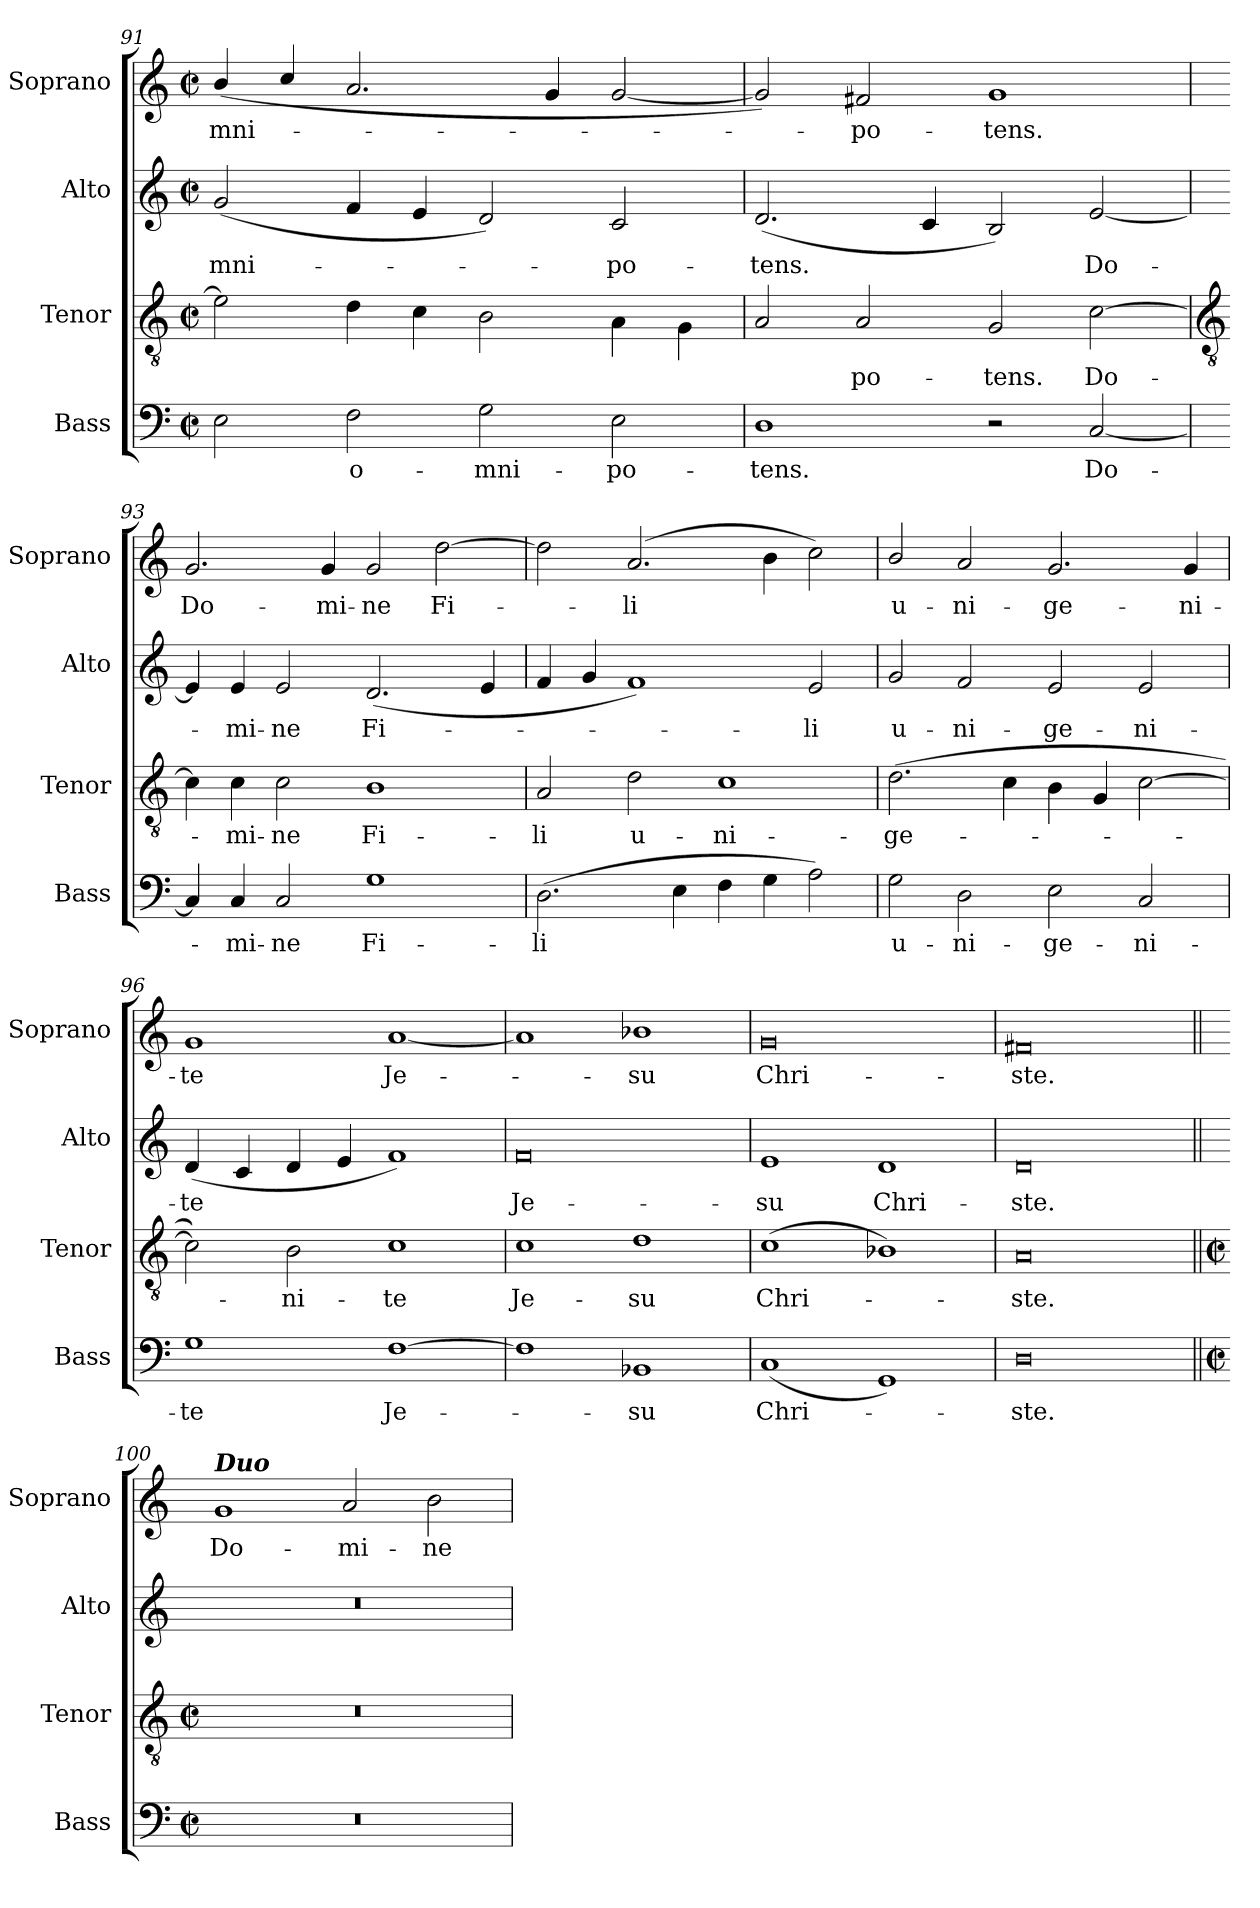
**kern	**text	**kern	**text	**kern	**text	**kern	**text
*part4	*part4	*part3	*part3	*part2	*part2	*part1	*part1
*staff4	*staff4	*staff3	*staff3	*staff2	*staff2	*staff1	*staff1
*I"Bass	*	*I"Tenor	*	*I"Alto	*	*I"Soprano	*
*I'Bass	*	*I'Tenor	*	*I'Alto	*	*I'Soprano	*
*clefF4	*	*clefGv2	*	*clefG2	*	*clefG2	*
*k[]	*	*k[]	*	*k[]	*	*k[]	*
*C:	*	*C:	*	*C:	*	*C:	*
*M4/2	*	*M4/2	*	*M4/2	*	*M4/2	*
*met(c|)	*	*met(c|)	*	*met(c|)	*	*met(c|)	*
=91	=91	=91	=91	=91	=91	=91	=91
!	!	!	!	!	!LO:LY:b	!	!LO:LY:b
2E	.	2e]	.	(<2g	-mni-	(<4b/	-mni-
.	.	.	.	.	.	4cc/	.
!	!LO:LY:b	!	!	!	!	!	!
2F	o-	4d	.	4f	.	2.a	.
.	.	4c	.	4e	.	.	.
!	!LO:LY:b	!	!	!	!	!	!
2G	-mni-	2B	.	2d)	.	.	.
.	.	.	.	.	.	4g	.
!	!LO:LY:b	!	!	!	!LO:LY:b	!	!
2E	-po-	4A\	.	2c	po-	[2g	.
.	.	4G\	.	.	.	.	.
=92	=92	=92	=92	=92	=92	=92	=92
!	!LO:LY:b	!	!	!	!LO:LY:b	!	!
1D	-tens.	2A	.	(<2.d	-tens.	2g])	.
!	!	!	!LO:LY:b	!	!	!	!LO:LY:b
.	.	2A	po-	.	.	2f#	po-
.	.	.	.	4c	.	.	.
!	!	!	!LO:LY:b	!	!	!	!LO:LY:b
2r	.	2G	-tens.	2B)	.	1g	-tens.
!	!LO:LY:b	!	!LO:LY:b	!	!LO:LY:b	!	!
[2C	Do-	[2c	Do-	[2e	Do-	.	.
!!LO:LB:g=z
=93	=93	=93	=93	=93	=93	=93	=93
*	*	*clefGv2	*	*	*	*	*
!	!	!	!	!	!	!	!LO:LY:b
4C]	.	4c]	.	4e]	.	2.g	Do-
!	!LO:LY:b	!	!LO:LY:b	!	!LO:LY:b	!	!
4C	mi-	4c	mi-	4e	mi-	.	.
!	!LO:LY:b	!	!LO:LY:b	!	!LO:LY:b	!	!
2C	-ne	2c	-ne	2e	-ne	.	.
!	!	!	!	!	!	!	!LO:LY:b
.	.	.	.	.	.	4g	-mi-
!	!LO:LY:b	!	!LO:LY:b	!	!LO:LY:b	!	!LO:LY:b
1G	Fi-	1B	Fi-	(<2.d	Fi-	2g	-ne
!	!	!	!	!	!	!	!LO:LY:b
.	.	.	.	.	.	[2dd	Fi-
.	.	.	.	4e	.	.	.
=94	=94	=94	=94	=94	=94	=94	=94
!	!LO:LY:b	!	!LO:LY:b	!	!	!	!
(>2.D	-li	2A	-li	4f	.	2dd]	.
.	.	.	.	4g	.	.	.
!	!	!	!LO:LY:b	!	!	!	!LO:LY:b
.	.	2d	u-	1f)	.	(>2.a	li
4E	.	.	.	.	.	.	.
!	!	!	!LO:LY:b	!	!	!	!
4F	.	1c	-ni-	.	.	.	.
4G	.	.	.	.	.	4b	.
!	!	!	!	!	!LO:LY:b	!	!
2A)	.	.	.	2e	li	2cc)	.
=95	=95	=95	=95	=95	=95	=95	=95
!	!LO:LY:b	!	!LO:LY:b	!	!LO:LY:b	!	!LO:LY:b
2G	u-	(>2.d	-ge-	2g	u-	2b/	u-
!	!LO:LY:b	!	!	!	!LO:LY:b	!	!LO:LY:b
2D	-ni-	.	.	2f	-ni-	2a	-ni-
.	.	4c	.	.	.	.	.
!	!LO:LY:b	!	!	!	!LO:LY:b	!	!LO:LY:b
2E	-ge-	4B	.	2e	-ge-	2.g	-ge-
.	.	4G	.	.	.	.	.
!	!LO:LY:b	!	!	!	!LO:LY:b	!	!
2C	-ni-	[2c	.	2e	-ni-	.	.
!	!	!	!	!	!	!	!LO:LY:b
.	.	.	.	.	.	4g	-ni-
=96	=96	=96	=96	=96	=96	=96	=96
!	!LO:LY:b	!	!	!	!LO:LY:b	!	!LO:LY:b
1G	-te	2c])	.	(<4d	-te	1g	-te
.	.	.	.	4c	.	.	.
!	!	!	!LO:LY:b	!	!	!	!
.	.	2B	ni-	4d	.	.	.
.	.	.	.	4e	.	.	.
!	!LO:LY:b	!	!LO:LY:b	!	!	!	!LO:LY:b
[1F	Je-	1c	-te	1f)	.	[1a	Je-
=97	=97	=97	=97	=97	=97	=97	=97
!	!	!	!LO:LY:b	!	!LO:LY:b	!	!
1F]	.	1c	Je-	0f	Je-	1a]	.
!	!LO:LY:b	!	!LO:LY:b	!	!	!	!LO:LY:b
1BB-X	su	1d	-su	.	.	1b-X	su
=98	=98	=98	=98	=98	=98	=98	=98
!	!LO:LY:b	!	!LO:LY:b	!	!LO:LY:b	!	!LO:LY:b
(<1C	Chri-	(>1c	Chri-	1e	-su	0g	Chri-
!	!	!	!	!	!LO:LY:b	!	!
1GG)	.	1B-X)	.	1d	Chri-	.	.
=99	=99	=99	=99	=99	=99	=99	=99
!	!LO:LY:b	!	!LO:LY:b	!	!LO:LY:b	!	!LO:LY:b
0D	ste.	0A	ste.	0d	-ste.	0f#X	-ste.
!!LO:LB:g=z
=100||	=100||	=100||	=100||	=100||	=100||	=100||	=100||
*M4/2	*	*M4/2	*	*	*	*	*
*met(c|)	*	*met(c|)	*	*	*	*	*
!	!	!	!	!	!	!LO:TX:a:Bi:t=Duo	!
!	!	!	!	!	!	!	!LO:LY:b
0r	.	0r	.	0r	.	1g	Do-
!	!	!	!	!	!	!	!LO:LY:b
.	.	.	.	.	.	2a	-mi-
!	!	!	!	!	!	!	!LO:LY:b
.	.	.	.	.	.	2b	-ne
=	=	=	=	=	=	=	=
*-	*-	*-	*-	*-	*-	*-	*-
